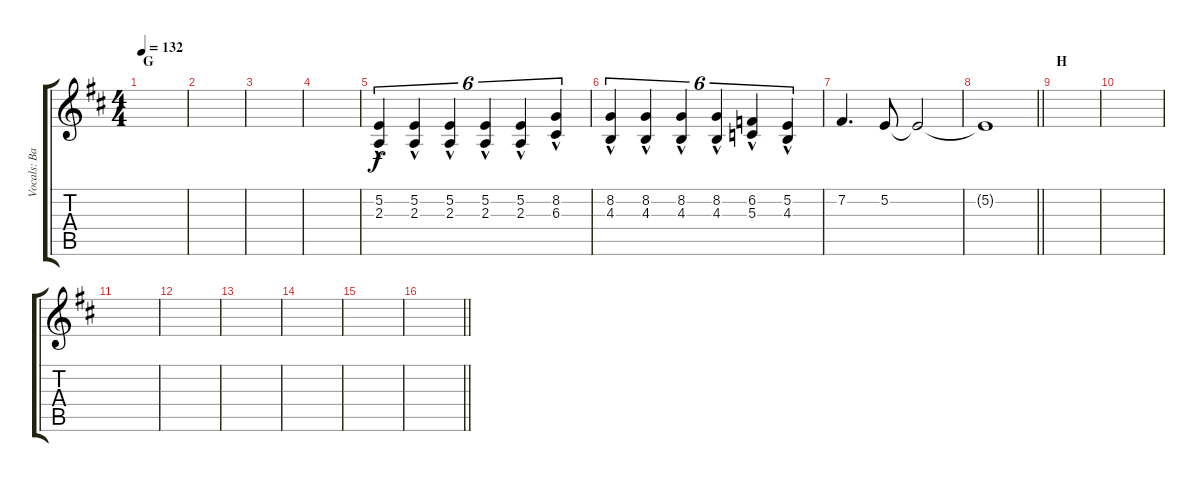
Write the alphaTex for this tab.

\track ("Vocals: Band" "Vocals: Ba") {instrument choiraahs}
\staff {score tabs}
\tuning (E4 B3 G3 D3 A2 D2) {hide}
\ts (4 4)
\section ("" "G")
\tempo 132
\clef g2
\ks d
|
|
|
|
(5.2{hac} 2.3).4{tu (6 4)} (5.2{hac} 2.3).4{tu (6 4)} (5.2{hac} 2.3).4{tu (6 4)} (5.2{hac} 2.3).4{tu (6 4)} (5.2{hac} 2.3).4{tu (6 4)} (8.2{hac} 6.3).4{tu (6 4)} |
(8.2{hac} 4.3).4{tu (6 4)} (8.2{hac} 4.3).4{tu (6 4)} (8.2{hac} 4.3).4{tu (6 4)} (8.2{hac} 4.3).4{tu (6 4)} (6.2{hac} 5.3).4{tu (6 4)} (5.2{hac} 4.3).4{tu (6 4)} |
7.2.4{d dy f} 5.2.8 5.2{t}.2 |
\barLineRight lightlight
5.2{t}.1 |
\section ("" "H")
|
|
|
|
|
|
|
\barLineRight lightlight
